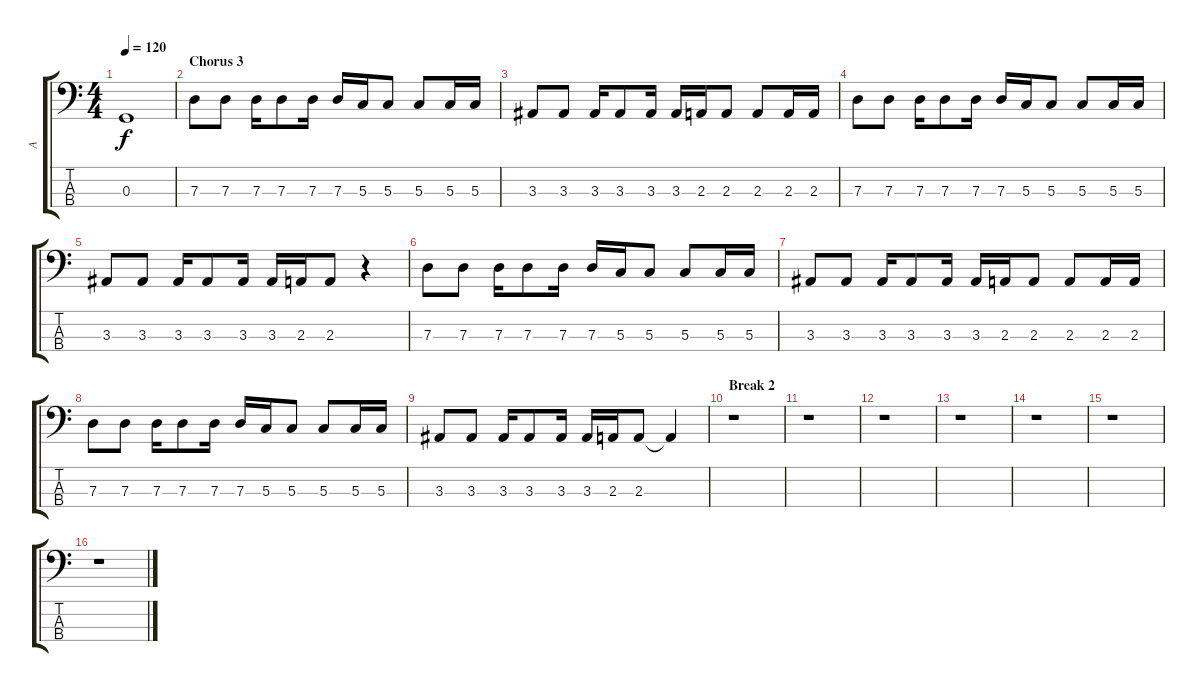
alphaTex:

\track ("A" "A") {instrument electricbassfinger}
\staff {score tabs}
\tuning (F2 C2 G1 C1) {hide}
\ts (4 4)
\tempo 120
\clef f4
\ks c
0.3.1{dy f} |
\section ("" "Chorus 3")
7.3.8 7.3.8 7.3.16 7.3.8 7.3.16 7.3.16 5.3.16 5.3.8 5.3.8 5.3.16 5.3.16 |
3.3.8 3.3.8 3.3.16 3.3.8 3.3.16 3.3.16 2.3.16 2.3.8 2.3.8 2.3.16 2.3.16 |
7.3.8 7.3.8 7.3.16 7.3.8 7.3.16 7.3.16 5.3.16 5.3.8 5.3.8 5.3.16 5.3.16 |
3.3.8 3.3.8 3.3.16 3.3.8 3.3.16 3.3.16 2.3.16 2.3.8 r.4 |
7.3.8 7.3.8 7.3.16 7.3.8 7.3.16 7.3.16 5.3.16 5.3.8 5.3.8 5.3.16 5.3.16 |
3.3.8 3.3.8 3.3.16 3.3.8 3.3.16 3.3.16 2.3.16 2.3.8 2.3.8 2.3.16 2.3.16 |
7.3.8 7.3.8 7.3.16 7.3.8 7.3.16 7.3.16 5.3.16 5.3.8 5.3.8 5.3.16 5.3.16 |
3.3.8 3.3.8 3.3.16 3.3.8 3.3.16 3.3.16 2.3.16 2.3.8 2.3{t}.4 |
\section ("" "Break 2")
r.1 |
r.1 |
r.1 |
r.1 |
r.1 |
r.1 |
r.1
